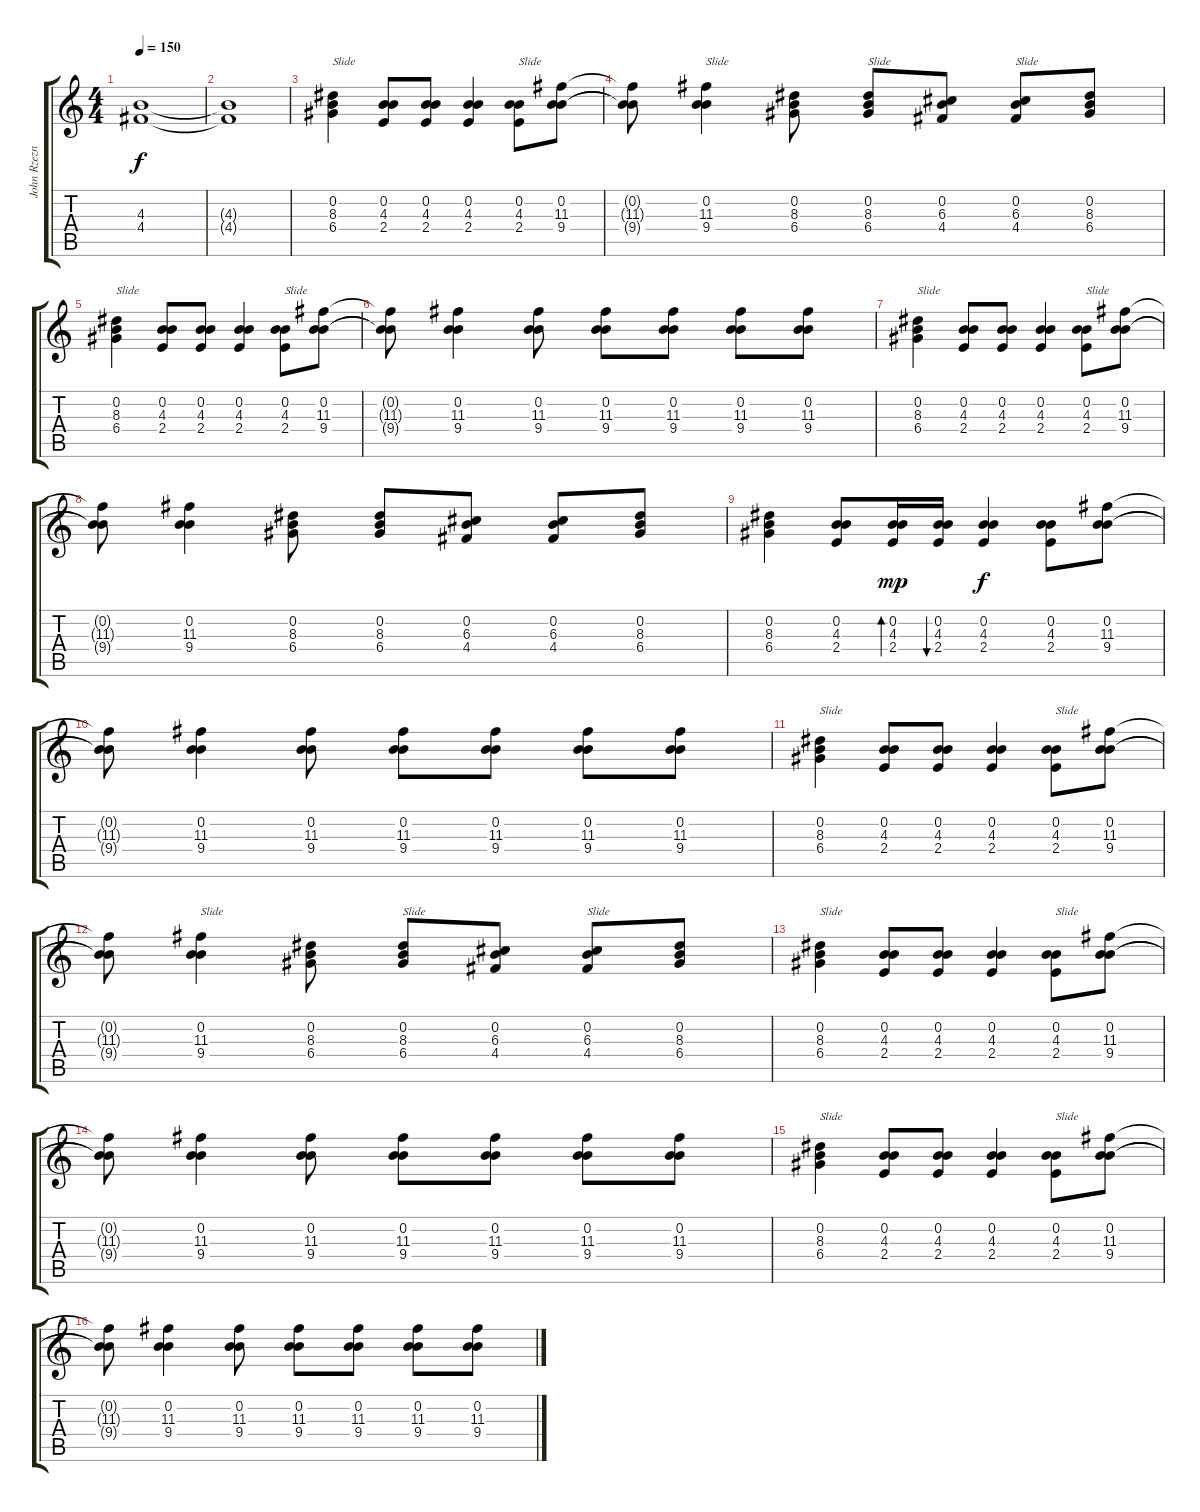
\track ("John Rzeznik - Guitar 2" "John Rzezn") {instrument distortionguitar}
\staff {score tabs}
\tuning (E4 B3 G3 D3 A2 E2) {hide}
\ts (4 4)
\tempo 150
\clef g2
\ks c
(4.3{t} 4.4{t}).1{dy f} |
(4.3{t} 4.4{t}).1 |
(0.2 8.3 6.4).4{txt "Slide"} (0.2 4.3 2.4).8 (0.2 4.3 2.4).8 (0.2 4.3 2.4).4 (0.2 4.3 2.4).8{txt "Slide"} (0.2 11.3 9.4).8 |
(0.2{t} 11.3{t} 9.4{t}).8 (0.2 11.3 9.4).4{txt "Slide"} (0.2 8.3 6.4).8 (0.2 8.3 6.4).8{txt "Slide"} (0.2 6.3 4.4).8 (0.2 6.3 4.4).8{txt "Slide"} (0.2 8.3 6.4).8 |
(0.2 8.3 6.4).4{txt "Slide"} (0.2 4.3 2.4).8 (0.2 4.3 2.4).8 (0.2 4.3 2.4).4 (0.2 4.3 2.4).8{txt "Slide"} (0.2 11.3 9.4).8 |
(0.2{t} 11.3{t} 9.4{t}).8 (0.2 11.3 9.4).4 (0.2 11.3 9.4).8 (0.2 11.3 9.4).8 (0.2 11.3 9.4).8 (0.2 11.3 9.4).8 (0.2 11.3 9.4).8 |
(0.2 8.3 6.4).4{txt "Slide"} (0.2 4.3 2.4).8 (0.2 4.3 2.4).8 (0.2 4.3 2.4).4 (0.2 4.3 2.4).8{txt "Slide"} (0.2 11.3 9.4).8 |
(0.2{t} 11.3{t} 9.4{t}).8 (0.2 11.3 9.4).4 (0.2 8.3 6.4).8 (0.2 8.3 6.4).8 (0.2 6.3 4.4).8 (0.2 6.3 4.4).8 (0.2 8.3 6.4).8 |
(0.2 8.3 6.4).4 (0.2 4.3 2.4).8 (0.2 4.3 2.4).16{bd 240 dy mp} (0.2 4.3 2.4).16{bu 240} (0.2 4.3 2.4).4{dy f} (0.2 4.3 2.4).8 (0.2 11.3 9.4).8 |
(0.2{t} 11.3{t} 9.4{t}).8 (0.2 11.3 9.4).4 (0.2 11.3 9.4).8 (0.2 11.3 9.4).8 (0.2 11.3 9.4).8 (0.2 11.3 9.4).8 (0.2 11.3 9.4).8 |
(0.2 8.3 6.4).4{txt "Slide"} (0.2 4.3 2.4).8 (0.2 4.3 2.4).8 (0.2 4.3 2.4).4 (0.2 4.3 2.4).8{txt "Slide"} (0.2 11.3 9.4).8 |
(0.2{t} 11.3{t} 9.4{t}).8 (0.2 11.3 9.4).4{txt "Slide"} (0.2 8.3 6.4).8 (0.2 8.3 6.4).8{txt "Slide"} (0.2 6.3 4.4).8 (0.2 6.3 4.4).8{txt "Slide"} (0.2 8.3 6.4).8 |
(0.2 8.3 6.4).4{txt "Slide"} (0.2 4.3 2.4).8 (0.2 4.3 2.4).8 (0.2 4.3 2.4).4 (0.2 4.3 2.4).8{txt "Slide"} (0.2 11.3 9.4).8 |
(0.2{t} 11.3{t} 9.4{t}).8 (0.2 11.3 9.4).4 (0.2 11.3 9.4).8 (0.2 11.3 9.4).8 (0.2 11.3 9.4).8 (0.2 11.3 9.4).8 (0.2 11.3 9.4).8 |
(0.2 8.3 6.4).4{txt "Slide"} (0.2 4.3 2.4).8 (0.2 4.3 2.4).8 (0.2 4.3 2.4).4 (0.2 4.3 2.4).8{txt "Slide"} (0.2 11.3 9.4).8 |
(0.2{t} 11.3{t} 9.4{t}).8 (0.2 11.3 9.4).4 (0.2 11.3 9.4).8 (0.2 11.3 9.4).8 (0.2 11.3 9.4).8 (0.2 11.3 9.4).8 (0.2 11.3 9.4).8
